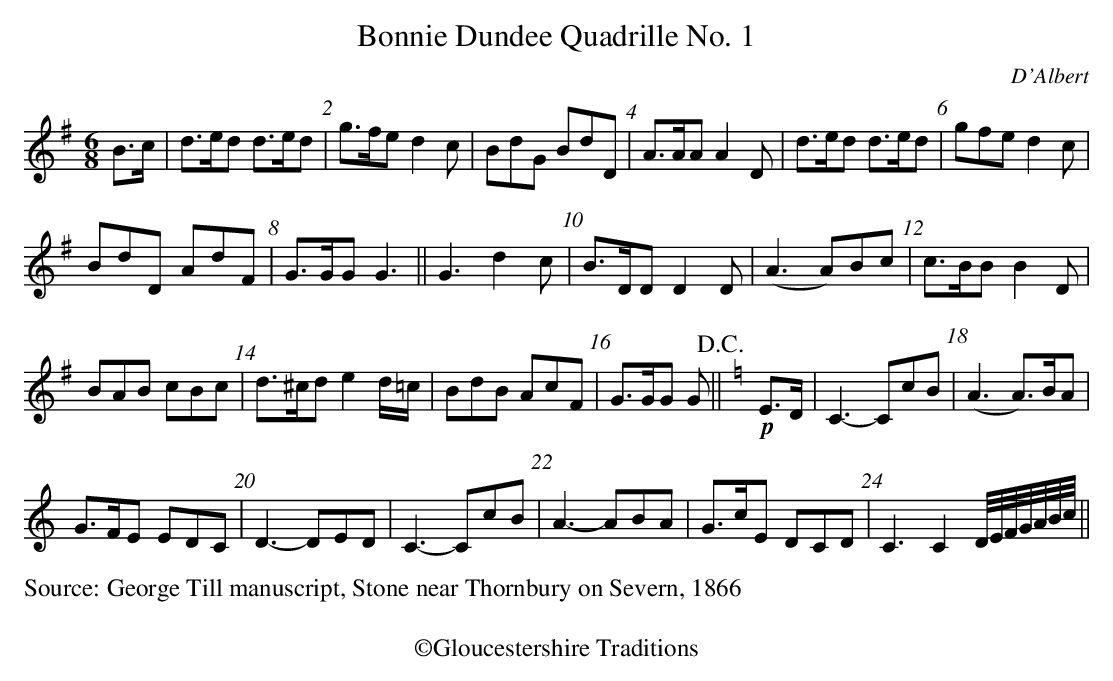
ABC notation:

X:1
T:Bonnie Dundee Quadrille No. 1
C:D'Albert
U:P=!D.C.!
M:6/8
L:1/8
K:G
B>c | d>ed d>ed | g>fe d2 c | BdG BdD |\
 A>AA A2 D | d>ed d>ed | gfe d2 c |
 BdD AdF | G>GG G3 ||G3 d2 c | B>DD D2 D | (A3 A)Bc | c>BB B2 D |
 BAB cBc | d>^cd e2 d/2=c/2| BdB AcF | G>GG GP ||\
K:Cmaj
!p!E>D| C3-CcB | (A3 A)>BA |
G>FE EDC | D3- DED | C3- CcB | A3- ABA |\
G>cE DCD | C3 C2 D/4E/4F/4G/4A/4B/4c/4||
